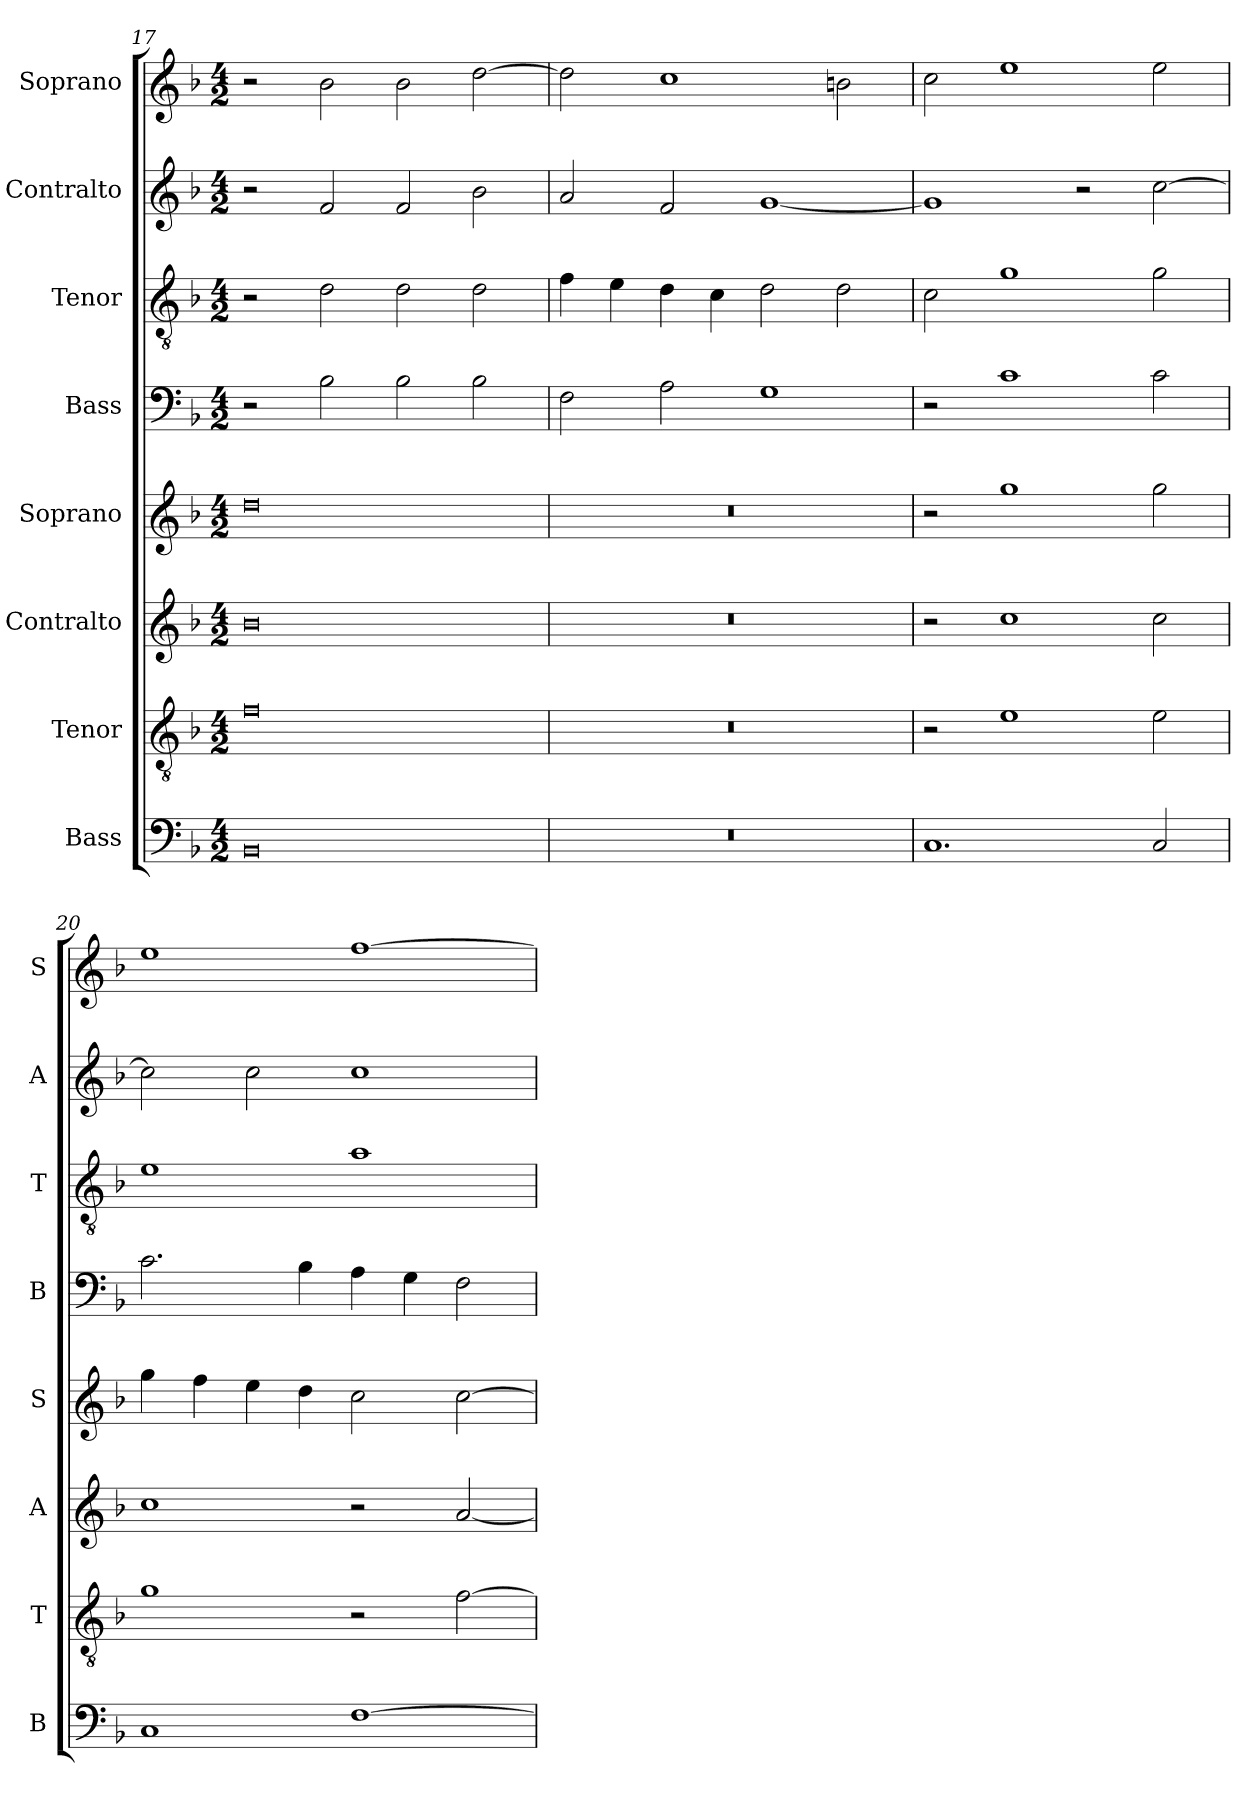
**kern	**kern	**kern	**kern	**kern	**kern	**kern	**kern
*part8	*part7	*part6	*part5	*part4	*part3	*part2	*part1
*staff8	*staff7	*staff6	*staff5	*staff4	*staff3	*staff2	*staff1
*I"Bass	*I"Tenor	*I"Contralto	*I"Soprano	*I"Bass	*I"Tenor	*I"Contralto	*I"Soprano
*I'B	*I'T	*I'A	*I'S	*I'B	*I'T	*I'A	*I'S
*clefF4	*clefGv2	*clefG2	*clefG2	*clefF4	*clefGv2	*clefG2	*clefG2
*k[b-]	*k[b-]	*k[b-]	*k[b-]	*k[b-]	*k[b-]	*k[b-]	*k[b-]
*G:dor	*G:dor	*G:dor	*G:dor	*G:dor	*G:dor	*G:dor	*G:dor
*M4/2	*M4/2	*M4/2	*M4/2	*M4/2	*M4/2	*M4/2	*M4/2
=17	=17	=17	=17	=17	=17	=17	=17
0BB-	0f	0b-	0dd	2r	2r	2r	2r
.	.	.	.	2B-	2d	2f	2b-
.	.	.	.	2B-	2d	2f	2b-
.	.	.	.	2B-	2d	2b-	[2dd
=18	=18	=18	=18	=18	=18	=18	=18
0r	0r	0r	0r	2F	4f	2a	2dd]
.	.	.	.	.	4e	.	.
.	.	.	.	2A	4d	2f	1cc
.	.	.	.	.	4c	.	.
.	.	.	.	1G	2d	[1g	.
.	.	.	.	.	2d	.	2bn
=19	=19	=19	=19	=19	=19	=19	=19
1.C	2r	2r	2r	2r	2c	1g]	2cc
.	1e	1cc	1gg	1c	1g	.	1ee
.	.	.	.	.	.	2r	.
2C	2e	2cc	2gg	2c	2g	[2cc	2ee
=20	=20	=20	=20	=20	=20	=20	=20
1C	1g	1cc	4gg	2.c	1e	2cc]	1ee
.	.	.	4ff	.	.	.	.
.	.	.	4ee	.	.	2cc	.
.	.	.	4dd	4B-	.	.	.
[1F	2r	2r	2cc	4A	1a	1cc	[1ff
.	.	.	.	4G	.	.	.
.	[2f	[2a	[2cc	2F	.	.	.
=	=	=	=	=	=	=	=
*-	*-	*-	*-	*-	*-	*-	*-
